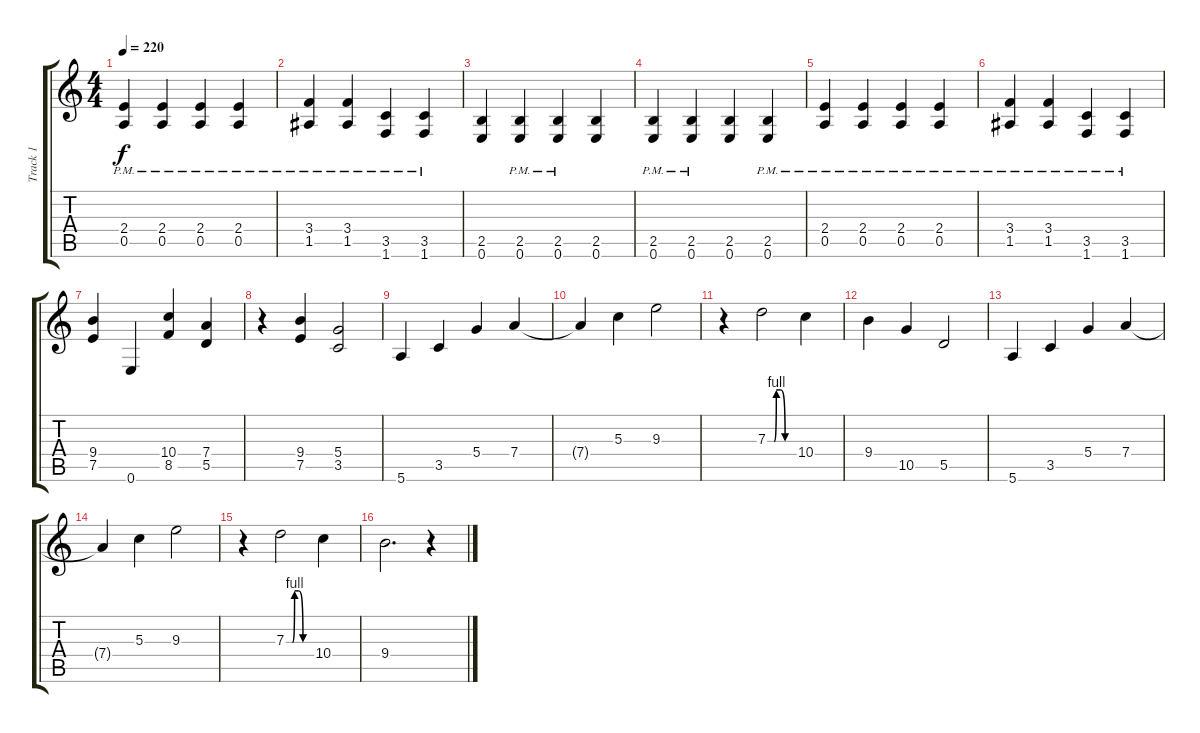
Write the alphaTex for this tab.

\track ("Track 1" "Track 1") {instrument acousticguitarsteel}
\staff {score tabs}
\tuning (E4 B3 G3 D3 A2 E2) {hide}
\ts (4 4)
\tempo 220
\clef g2
\ks c
(2.4{pm} 0.5{pm}).4{dy f} (2.4{pm} 0.5{pm}).4 (2.4{pm} 0.5{pm}).4 (2.4{pm} 0.5{pm}).4 |
(3.4{pm} 1.5{pm}).4 (3.4{pm} 1.5{pm}).4 (3.5{pm} 1.6{pm}).4 (3.5{pm} 1.6{pm}).4 |
(2.5 0.6).4 (2.5{pm} 0.6{pm}).4 (2.5{pm} 0.6{pm}).4 (2.5 0.6).4 |
(2.5{pm} 0.6{pm}).4 (2.5{pm} 0.6{pm}).4 (2.5 0.6).4 (2.5{pm} 0.6{pm}).4 |
(2.4{pm} 0.5{pm}).4 (2.4{pm} 0.5{pm}).4 (2.4{pm} 0.5{pm}).4 (2.4{pm} 0.5{pm}).4 |
(3.4{pm} 1.5{pm}).4 (3.4{pm} 1.5{pm}).4 (3.5{pm} 1.6{pm}).4 (3.5{pm} 1.6{pm}).4 |
(9.4 7.5).4 0.6.4 (10.4 8.5).4 (7.4 5.5).4 |
r.4 (9.4 7.5).4 (5.4 3.5).2 |
5.6.4 3.5.4 5.4.4 7.4.4 |
7.4{t}.4 5.3.4 9.3.2 |
r.4 7.3{be (custom 0 0 15 0 20 4 30 4 40 0 60 0)}.2 10.4.4 |
9.4.4 10.5.4 5.5.2 |
5.6.4 3.5.4 5.4.4 7.4.4 |
7.4{t}.4 5.3.4 9.3.2 |
r.4 7.3{be (custom 0 0 15 0 20 4 30 4 40 0 60 0)}.2 10.4.4 |
9.4.2{d} r.4
